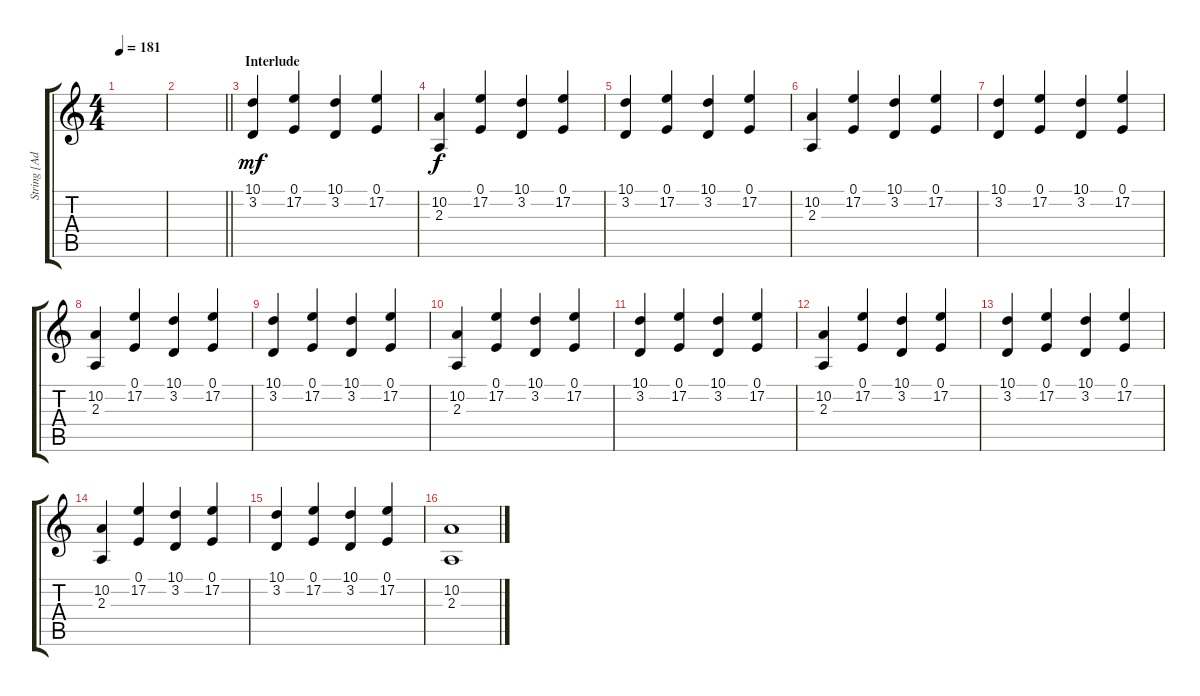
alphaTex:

\track ("String [Added]" "String [Ad") {instrument stringensemble1}
\staff {score tabs}
\tuning (E4 B3 G3 D3 A2 E2) {hide}
\ts (4 4)
\tempo 181
\clef g2
\ks c
|
\barLineRight lightlight
|
\section ("" "Interlude")
(10.1 3.2).4{dy mf} (0.1 17.2).4 (10.1 3.2).4 (0.1 17.2).4 |
(10.2 2.3).4{dy f} (0.1 17.2).4 (10.1 3.2).4 (0.1 17.2).4 |
(10.1 3.2).4 (0.1 17.2).4 (10.1 3.2).4 (0.1 17.2).4 |
(10.2 2.3).4 (0.1 17.2).4 (10.1 3.2).4 (0.1 17.2).4 |
(10.1 3.2).4 (0.1 17.2).4 (10.1 3.2).4 (0.1 17.2).4 |
(10.2 2.3).4 (0.1 17.2).4 (10.1 3.2).4 (0.1 17.2).4 |
(10.1 3.2).4 (0.1 17.2).4 (10.1 3.2).4 (0.1 17.2).4 |
(10.2 2.3).4 (0.1 17.2).4 (10.1 3.2).4 (0.1 17.2).4 |
(10.1 3.2).4 (0.1 17.2).4 (10.1 3.2).4 (0.1 17.2).4 |
(10.2 2.3).4 (0.1 17.2).4 (10.1 3.2).4 (0.1 17.2).4 |
(10.1 3.2).4 (0.1 17.2).4 (10.1 3.2).4 (0.1 17.2).4 |
(10.2 2.3).4 (0.1 17.2).4 (10.1 3.2).4 (0.1 17.2).4 |
(10.1 3.2).4 (0.1 17.2).4 (10.1 3.2).4 (0.1 17.2).4 |
(10.2 2.3).1
